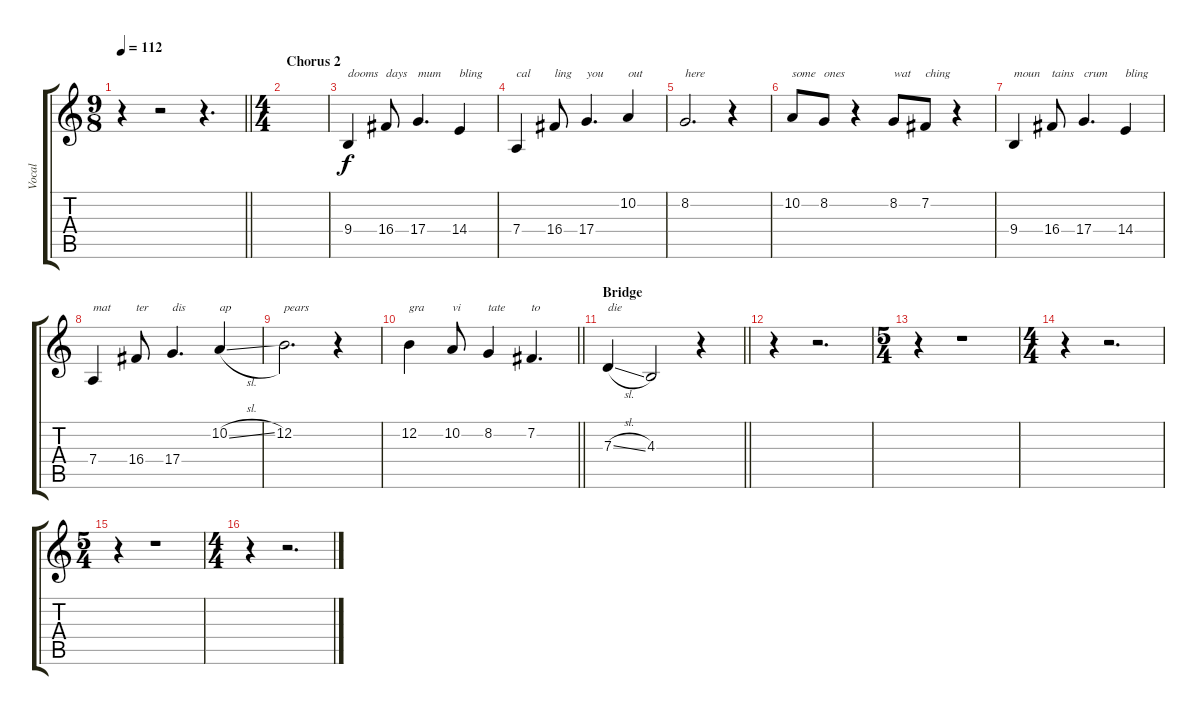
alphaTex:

\track ("Vocal" "Vocal") {instrument tenorsax}
\staff {score tabs}
\tuning (E4 B3 G3 D3 A2 E2) {hide}
\ts (9 8)
\tempo 112
\clef g2
\barLineRight lightlight
\ks c
r.4{dy f} r.2 r.4{d} |
\ts (4 4)
\section ("" "Chorus 2")
|
9.4.4{txt "dooms"} 16.4.8{txt "days"} 17.4.4{d txt "mum"} 14.4.4{txt "bling"} |
7.4.4{txt "cal"} 16.4.8{txt "ling"} 17.4.4{d txt "you"} 10.2.4{txt "out"} |
8.2.2{d txt "here"} r.4 |
10.2.8{txt "some"} 8.2.8{txt "ones"} r.4 8.2.8{txt "wat"} 7.2.8{txt "ching"} r.4 |
9.4.4{txt "moun"} 16.4.8{txt "tains"} 17.4.4{d txt "crum"} 14.4.4{txt "bling"} |
7.4.4{txt "mat"} 16.4.8{txt "ter"} 17.4.4{d txt "dis"} 10.2{sl}.4{txt "ap"} |
12.2.2{d txt "pears"} r.4 |
\barLineRight lightlight
12.2.4{txt "gra"} 10.2.8{txt "vi"} 8.2.4{txt "tate"} 7.2.4{d txt "to"} |
\section ("" "Bridge")
\barLineRight lightlight
7.3{sl}.4{txt "die"} 4.3.2 r.4 |
r.4 r.2{d} |
\ts (5 4)
r.4 r.1 |
\ts (4 4)
r.4 r.2{d} |
\ts (5 4)
r.4 r.1 |
\ts (4 4)
r.4 r.2{d}
